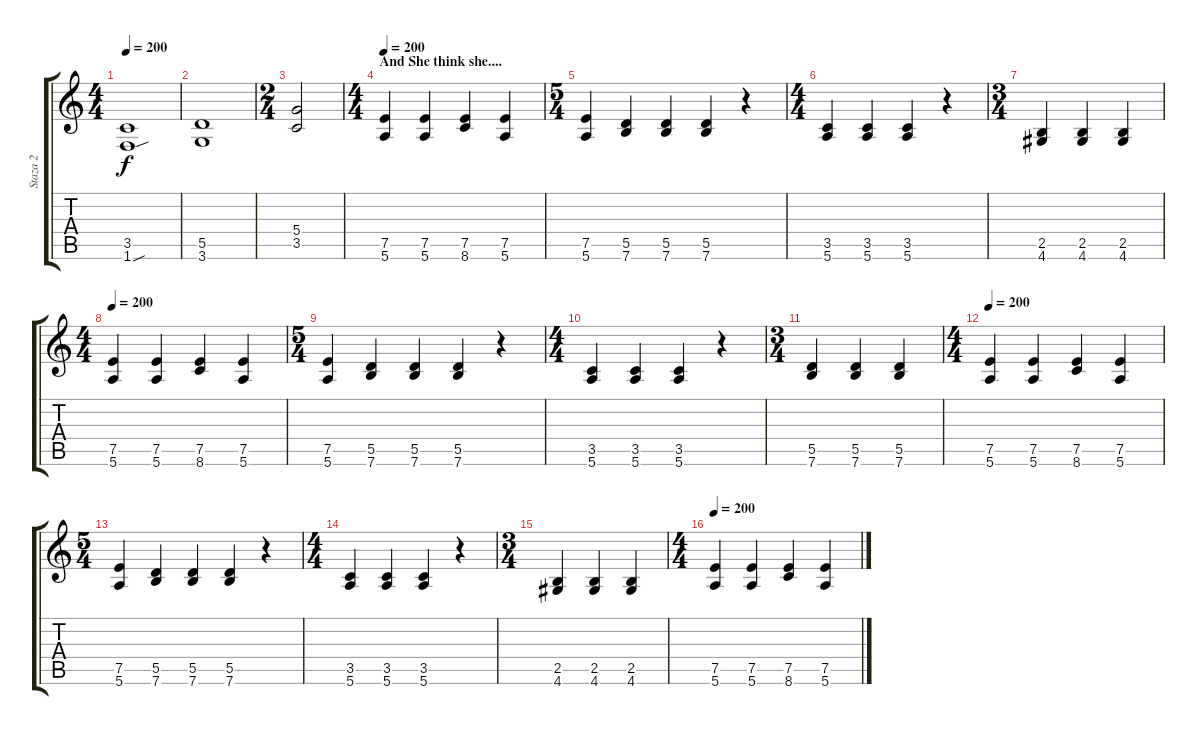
\track ("Staza 2" "Staza 2") {instrument distortionguitar}
\staff {score tabs}
\tuning (E4 B3 G3 D3 A2 E2) {hide}
\ts (4 4)
\tempo 200
\clef g2
\ks c
(3.5 1.6{sou}).1{dy f} |
(5.5 3.6).1 |
\ts (2 4)
(5.4 3.5).2 |
\ts (4 4)
\section ("" "And She think she....")
\tempo 130
\tempo 205
\tempo 200
(7.5 5.6).4 (7.5 5.6).4 (7.5 8.6).4 (7.5 5.6).4 |
\ts (5 4)
(7.5 5.6).4 (5.5 7.6).4 (5.5 7.6).4 (5.5 7.6).4 r.4 |
\ts (4 4)
(3.5 5.6).4 (3.5 5.6).4 (3.5 5.6).4 r.4 |
\ts (3 4)
(2.5 4.6).4 (2.5 4.6).4 (2.5 4.6).4 |
\ts (4 4)
\tempo 200
(7.5 5.6).4 (7.5 5.6).4 (7.5 8.6).4 (7.5 5.6).4 |
\ts (5 4)
(7.5 5.6).4 (5.5 7.6).4 (5.5 7.6).4 (5.5 7.6).4 r.4 |
\ts (4 4)
(3.5 5.6).4 (3.5 5.6).4 (3.5 5.6).4 r.4 |
\ts (3 4)
(5.5 7.6).4 (5.5 7.6).4 (5.5 7.6).4 |
\ts (4 4)
\tempo 200
(7.5 5.6).4 (7.5 5.6).4 (7.5 8.6).4 (7.5 5.6).4 |
\ts (5 4)
(7.5 5.6).4 (5.5 7.6).4 (5.5 7.6).4 (5.5 7.6).4 r.4 |
\ts (4 4)
(3.5 5.6).4 (3.5 5.6).4 (3.5 5.6).4 r.4 |
\ts (3 4)
(2.5 4.6).4 (2.5 4.6).4 (2.5 4.6).4 |
\ts (4 4)
\tempo 200
(7.5 5.6).4 (7.5 5.6).4 (7.5 8.6).4 (7.5 5.6).4
